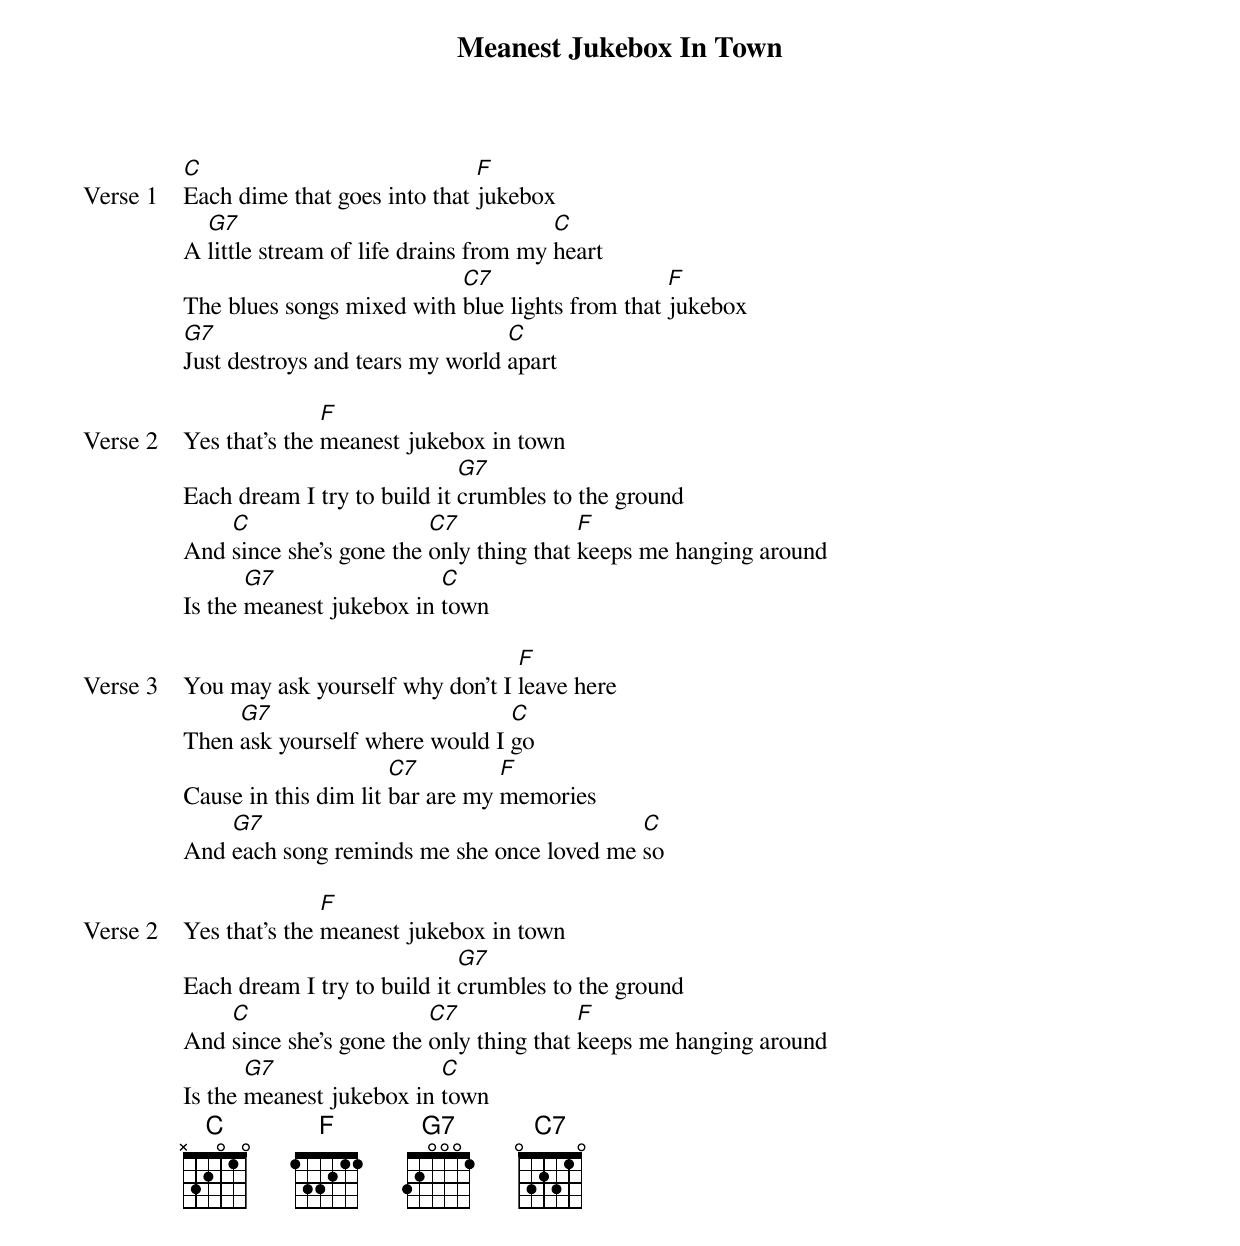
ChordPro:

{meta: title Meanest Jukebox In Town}
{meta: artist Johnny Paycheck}
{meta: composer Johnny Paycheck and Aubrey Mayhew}

{start_of_verse: Verse 1}
[C]Each dime that goes into that [F]jukebox
A [G7]little stream of life drains from my [C]heart
The blues songs mixed with [C7]blue lights from that [F]jukebox
[G7]Just destroys and tears my world [C]apart
{end_of_verse}

{start_of_verse: Verse 2}
Yes that's the [F]meanest jukebox in town
Each dream I try to build it [G7]crumbles to the ground
And [C]since she's gone the [C7]only thing that [F]keeps me hanging around
Is the [G7]meanest jukebox in [C]town
{end_of_verse}

{start_of_verse: Verse 3}
You may ask yourself why don't I [F]leave here
Then [G7]ask yourself where would I [C]go
Cause in this dim lit [C7]bar are my [F]memories
And [G7]each song reminds me she once loved me [C]so
{end_of_verse}

{start_of_verse: Verse 2}
Yes that's the [F]meanest jukebox in town
Each dream I try to build it [G7]crumbles to the ground
And [C]since she's gone the [C7]only thing that [F]keeps me hanging around
Is the [G7]meanest jukebox in [C]town
{end_of_verse}
